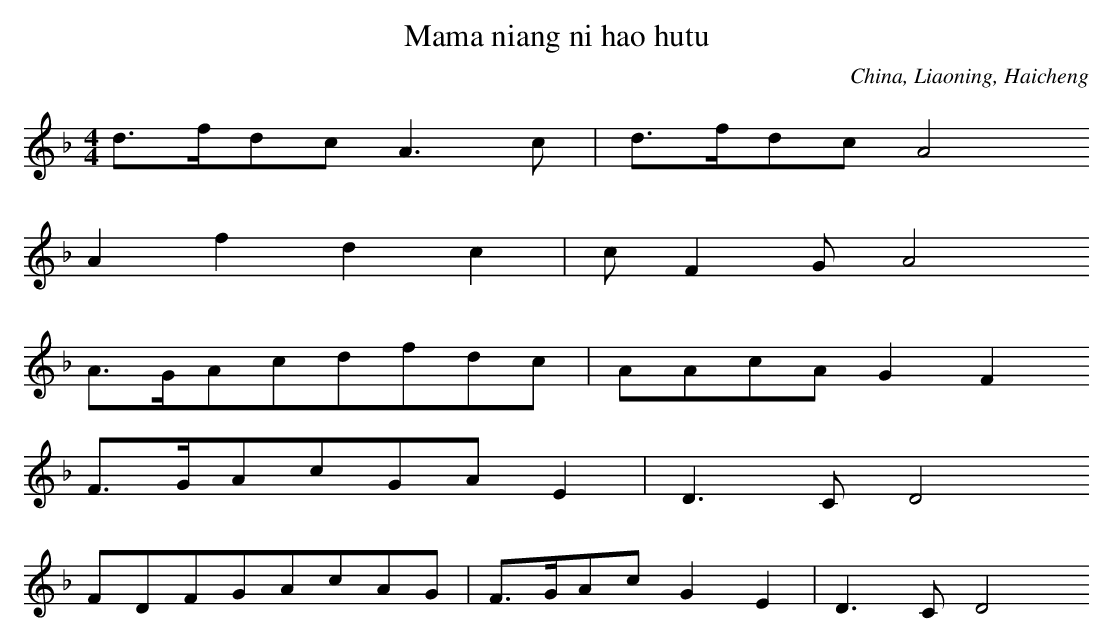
X:1
T: Mama niang ni hao hutu
O: China, Liaoning, Haicheng
M: 4/4
L: 1/16
K: F
d3fd2c2A6c2 | d3fd2c2A8
A4f4d4c4 | c2F4G2A8
A3GA2c2d2f2d2c2 | A2A2c2A2G4F4
F3GA2c2G2A2E4 | D6C2D8
F2D2F2G2A2c2A2G2 | F3GA2c2G4E4 | D6C2D8
